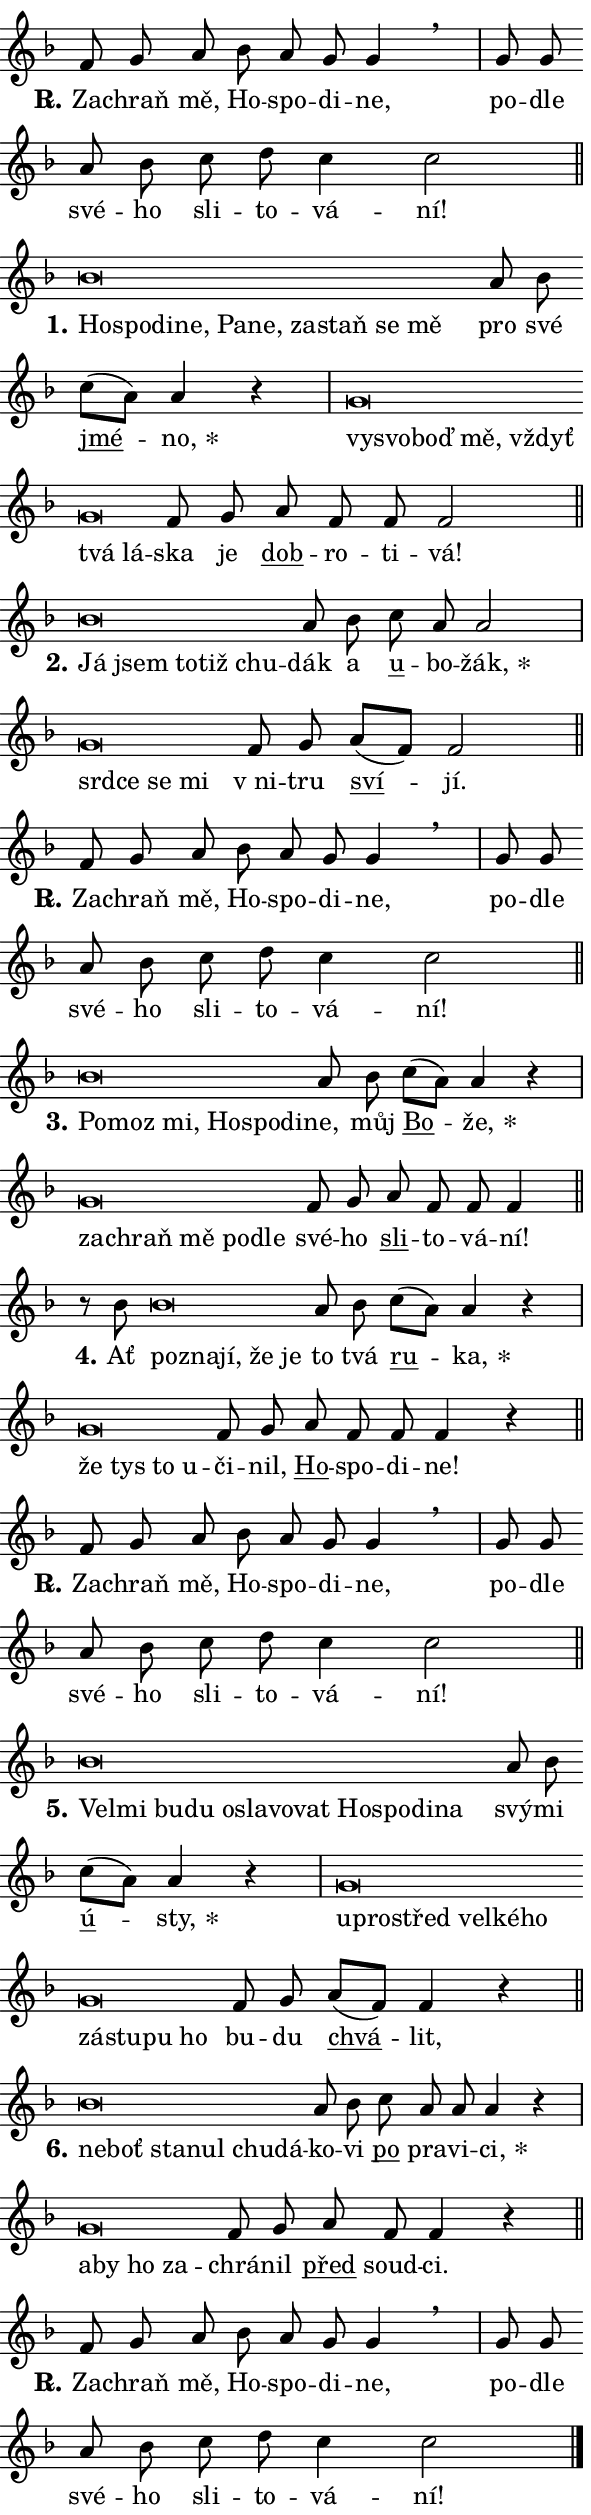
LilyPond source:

\version "2.24.0"
\header { tagline = "" }
\paper {
  indent = 0\cm
  top-margin = 0\cm
  right-margin = 0.13\cm % to fit lyric hyphens
  bottom-margin = 0\cm
  left-margin = 0\cm
  paper-width = 10\cm
  page-breaking = #ly:one-page-breaking
  system-system-spacing.basic-distance = #11
  score-system-spacing.basic-distance = #11
  ragged-last = ##f
}


%% Author: Thomas Morley
%% https://lists.gnu.org/archive/html/lilypond-user/2020-05/msg00002.html
#(define (line-position grob)
"Returns position of @var[grob} in current system:
   @code{'start}, if at first time-step
   @code{'end}, if at last time-step
   @code{'middle} otherwise
"
  (let* ((col (ly:item-get-column grob))
         (ln (ly:grob-object col 'left-neighbor))
         (rn (ly:grob-object col 'right-neighbor))
         (col-to-check-left (if (ly:grob? ln) ln col))
         (col-to-check-right (if (ly:grob? rn) rn col))
         (break-dir-left
           (and
             (ly:grob-property col-to-check-left 'non-musical #f)
             (ly:item-break-dir col-to-check-left)))
         (break-dir-right
           (and
             (ly:grob-property col-to-check-right 'non-musical #f)
             (ly:item-break-dir col-to-check-right))))
        (cond ((eqv? 1 break-dir-left) 'start)
              ((eqv? -1 break-dir-right) 'end)
              (else 'middle))))

#(define (tranparent-at-line-position vctor)
  (lambda (grob)
  "Relying on @code{line-position} select the relevant enry from @var{vctor}.
Used to determine transparency,"
    (case (line-position grob)
      ((end) (not (vector-ref vctor 0)))
      ((middle) (not (vector-ref vctor 1)))
      ((start) (not (vector-ref vctor 2))))))

noteHeadBreakVisibility =
#(define-music-function (break-visibility)(vector?)
"Makes @code{NoteHead}s transparent relying on @var{break-visibility}"
#{
  \override NoteHead.transparent =
    #(tranparent-at-line-position break-visibility)
#})

#(define delete-ledgers-for-transparent-note-heads
  (lambda (grob)
    "Reads whether a @code{NoteHead} is transparent.
If so this @code{NoteHead} is removed from @code{'note-heads} from
@var{grob}, which is supposed to be @code{LedgerLineSpanner}.
As a result ledgers are not printed for this @code{NoteHead}"
    (let* ((nhds-array (ly:grob-object grob 'note-heads))
           (nhds-list
             (if (ly:grob-array? nhds-array)
                 (ly:grob-array->list nhds-array)
                 '()))
           ;; Relies on the transparent-property being done before
           ;; Staff.LedgerLineSpanner.after-line-breaking is executed.
           ;; This is fragile ...
           (to-keep
             (remove
               (lambda (nhd)
                 (ly:grob-property nhd 'transparent #f))
               nhds-list)))
      ;; TODO find a better method to iterate over grob-arrays, similiar
      ;; to filter/remove etc for lists
      ;; For now rebuilt from scratch
      (set! (ly:grob-object grob 'note-heads)  '())
      (for-each
        (lambda (nhd)
          (ly:pointer-group-interface::add-grob grob 'note-heads nhd))
        to-keep))))

squashNotes = {
  \override NoteHead.X-extent = #'(-0.2 . 0.2)
  \override NoteHead.Y-extent = #'(-0.75 . 0)
  \override NoteHead.stencil =
    #(lambda (grob)
       (let ((pos (ly:grob-property grob 'staff-position)))
         (begin
           (if (< pos -7) (display "ERROR: Lower brevis then expected\n") (display ""))
           (if (<= pos -6) ly:text-interface::print ly:note-head::print))))
}
unSquashNotes = {
  \revert NoteHead.X-extent
  \revert NoteHead.Y-extent
  \revert NoteHead.stencil
}

hideNotes = \noteHeadBreakVisibility #begin-of-line-visible
unHideNotes = \noteHeadBreakVisibility #all-visible

% work-around for resetting accidentals
% https://lilypond.org/doc/v2.23/Documentation/notation/displaying-rhythms#unmetered-music
cadenzaMeasure = {
  \cadenzaOff
  \partial 1024 s1024
  \cadenzaOn
}

#(define-markup-command (accent layout props text) (markup?)
  "Underline accented syllable"
  (interpret-markup layout props
    #{\markup \override #'(offset . 4.3) \underline { #text }#}))

responsum = \markup \concat {
  "R" \hspace #-1.05 \path #0.1 #'((moveto 0 0.07) (lineto 0.9 0.8)) \hspace #0.05 "."
}

spaceSize = #0.6828661417322834 % exact space size for TeX Gyre Schola

\layout {
  \context {
    \Staff
    \remove "Time_signature_engraver"
    \override LedgerLineSpanner.after-line-breaking = #delete-ledgers-for-transparent-note-heads
  }
  \context {
    \Lyrics {
      \override LyricSpace.minimum-distance = \spaceSize
      \override LyricText.font-name = #"TeX Gyre Schola"
      \override LyricText.font-size = 1
      \override StanzaNumber.font-name = #"TeX Gyre Schola Bold"
      \override StanzaNumber.font-size = 1
    }
  }
  \context {
    \Score 
    \override NoteHead.text =
      #(lambda (grob) 
        (let ((pos (ly:grob-property grob 'staff-position)))
          #{\markup {
            \combine
              \halign #-0.55 \raise #(if (= pos -6) 0 0.5) \override #'(thickness . 2) \draw-line #'(3.2 . 0)
              \musicglyph "noteheads.sM1"
          }#}))
  }
}

% magnetic-lyrics.ily
%
%   written by
%     Jean Abou Samra <jean@abou-samra.fr>
%     Werner Lemberg <wl@gnu.org>
%
%   adapted by
%     Jiri Hon <jiri.hon@gmail.com>
%
% Version 2022-Apr-15

% https://www.mail-archive.com/lilypond-user@gnu.org/msg149350.html

#(define (Left_hyphen_pointer_engraver context)
   "Collect syllable-hyphen-syllable occurrences in lyrics and store
them in properties.  This engraver only looks to the left.  For
example, if the lyrics input is @code{foo -- bar}, it does the
following.

@itemize @bullet
@item
Set the @code{text} property of the @code{LyricHyphen} grob between
@q{foo} and @q{bar} to @code{foo}.

@item
Set the @code{left-hyphen} property of the @code{LyricText} grob with
text @q{foo} to the @code{LyricHyphen} grob between @q{foo} and
@q{bar}.
@end itemize

Use this auxiliary engraver in combination with the
@code{lyric-@/text::@/apply-@/magnetic-@/offset!} hook."
   (let ((hyphen #f)
         (text #f))
     (make-engraver
      (acknowledgers
       ((lyric-syllable-interface engraver grob source-engraver)
        (set! text grob)))
      (end-acknowledgers
       ((lyric-hyphen-interface engraver grob source-engraver)
        ;(when (not (grob::has-interface grob 'lyric-space-interface))
          (set! hyphen grob)));)
      ((stop-translation-timestep engraver)
       (when (and text hyphen)
         (ly:grob-set-object! text 'left-hyphen hyphen))
       (set! text #f)
       (set! hyphen #f)))))

#(define (lyric-text::apply-magnetic-offset! grob)
   "If the space between two syllables is less than the value in
property @code{LyricText@/.details@/.squash-threshold}, move the right
syllable to the left so that it gets concatenated with the left
syllable.

Use this function as a hook for
@code{LyricText@/.after-@/line-@/breaking} if the
@code{Left_@/hyphen_@/pointer_@/engraver} is active."
   (let ((hyphen (ly:grob-object grob 'left-hyphen #f)))
     (when hyphen
       (let ((left-text (ly:spanner-bound hyphen LEFT)))
         (when (grob::has-interface left-text 'lyric-syllable-interface)
           (let* ((common (ly:grob-common-refpoint grob left-text X))
                  (this-x-ext (ly:grob-extent grob common X))
                  (left-x-ext
                   (begin
                     ;; Trigger magnetism for left-text.
                     (ly:grob-property left-text 'after-line-breaking)
                     (ly:grob-extent left-text common X)))
                  ;; `delta` is the gap width between two syllables.
                  (delta (- (interval-start this-x-ext)
                            (interval-end left-x-ext)))
                  (details (ly:grob-property grob 'details))
                  (threshold (assoc-get 'squash-threshold details 0.2)))
             (when (< delta threshold)
               (let* (;; We have to manipulate the input text so that
                      ;; ligatures crossing syllable boundaries are not
                      ;; disabled.  For languages based on the Latin
                      ;; script this is essentially a beautification.
                      ;; However, for non-Western scripts it can be a
                      ;; necessity.
                      (lt (ly:grob-property left-text 'text))
                      (rt (ly:grob-property grob 'text))
                      (is-space (grob::has-interface hyphen 'lyric-space-interface))
                      (space (if is-space " " ""))
                      (extra-delta (if is-space spaceSize 0))
                      ;; Append new syllable.
                      (ltrt-space (if (and (string? lt) (string? rt))
                                (string-append lt space rt)
                                (make-concat-markup (list lt space rt))))
                      ;; Right-align `ltrt` to the right side.
                      (ltrt-space-markup (grob-interpret-markup
                               grob
                               (make-translate-markup
                                (cons (interval-length this-x-ext) 0)
                                (make-right-align-markup ltrt-space)))))
                 (begin
                   ;; Don't print `left-text`.
                   (ly:grob-set-property! left-text 'stencil #f)
                   ;; Set text and stencil (which holds all collected
                   ;; syllables so far) and shift it to the left.
                   (ly:grob-set-property! grob 'text ltrt-space)
                   (ly:grob-set-property! grob 'stencil ltrt-space-markup)
                   (ly:grob-translate-axis! grob (- (- delta extra-delta)) X))))))))))


#(define (lyric-hyphen::displace-bounds-first grob)
   ;; Make very sure this callback isn't triggered too early.
   (let ((left (ly:spanner-bound grob LEFT))
         (right (ly:spanner-bound grob RIGHT)))
     (ly:grob-property left 'after-line-breaking)
     (ly:grob-property right 'after-line-breaking)
     (ly:lyric-hyphen::print grob)))

squashThreshold = #0.4

\layout {
  \context {
    \Lyrics
    \consists #Left_hyphen_pointer_engraver
    \override LyricText.after-line-breaking =
      #lyric-text::apply-magnetic-offset!
    \override LyricHyphen.stencil = #lyric-hyphen::displace-bounds-first
    \override LyricText.details.squash-threshold = \squashThreshold
    \override LyricHyphen.minimum-distance = 0
    \override LyricHyphen.minimum-length = \squashThreshold
  }
}

squashText = \override LyricText.details.squash-threshold = 9999
unSquashText = \override LyricText.details.squash-threshold = \squashThreshold

leftText = \override LyricText.self-alignment-X = #LEFT
unLeftText = \revert LyricText.self-alignment-X

starOffset = #(lambda (grob) 
                (let ((x_offset (ly:self-alignment-interface::aligned-on-x-parent grob)))
                  (if (= x_offset 0) 0 (+ x_offset 1.2))))

star = #(define-music-function (syllable)(string?)
"Append star separator at the end of a syllable"
#{
  \once \override LyricText.X-offset = #starOffset
  \lyricmode { \markup {
    #syllable
    \override #'((font-name . "TeX Gyre Schola Bold")) \hspace #0.2 \lower #0.65 \larger "*"
  } }
#})

starAccent = #(define-music-function (syllable)(string?)
"Append star separator at the end of a syllable and make accent"
#{
  \once \override LyricText.X-offset = #starOffset
  \lyricmode { \markup {
    \accent #syllable
    \override #'((font-name . "TeX Gyre Schola Bold")) \hspace #0.2 \lower #0.65 \larger "*"
  } }
#})

breath = #(define-music-function (syllable)(string?)
"Append breathing indicator at the end of a syllable"
#{
  \lyricmode { \markup { #syllable "+" } }
#})

optionalBreath = #(define-music-function (syllable)(string?)
"Append optional breathing indicator at the end of a syllable"
#{
  \lyricmode { \markup { #syllable "(+)" } }
#})


\score {
    <<
        \new Voice = "melody" { \cadenzaOn \key f \major \relative { f'8 g a bes a g g4 \breathe \cadenzaMeasure \bar "|" g8 g \bar "" a bes \bar "" c d c4 c2 \cadenzaMeasure \bar "||" \break } }
        \new Lyrics \lyricsto "melody" { \lyricmode { \set stanza = \responsum
Za -- chraň mě, Ho -- spo -- di -- ne, po -- dle své -- ho sli -- to -- vá -- ní! } }
    >>
    \layout {}
}

\score {
    <<
        \new Voice = "melody" { \cadenzaOn \key f \major \relative { \squashNotes bes'\breve*1/16 \hideNotes \breve*1/16 \bar "" \breve*1/16 \bar "" \breve*1/16 \bar "" \breve*1/16 \bar "" \breve*1/16 \bar "" \breve*1/16 \bar "" \breve*1/16 \bar "" \breve*1/16 \breve*1/16 \bar "" \unHideNotes \unSquashNotes a8 bes \bar "" c[( a)] a4 r \cadenzaMeasure \bar "|" \squashNotes g\breve*1/16 \hideNotes \breve*1/16 \bar "" \breve*1/16 \bar "" \breve*1/16 \bar "" \breve*1/16 \bar "" \breve*1/16 \breve*1/16 \bar "" \unHideNotes \unSquashNotes f8 g \bar "" a f f f2 \cadenzaMeasure \bar "||" \break } }
        \new Lyrics \lyricsto "melody" { \lyricmode { \set stanza = "1."
\leftText Ho -- \squashText spo -- di -- ne, Pa -- ne, za -- staň se mě \unLeftText \unSquashText pro své \markup \accent jmé -- \star no, \leftText vy -- \squashText svo -- boď mě, vždyť tvá lá -- \unLeftText \unSquashText ska je \markup \accent dob -- ro -- ti -- vá! } }
    >>
    \layout {}
}

\score {
    <<
        \new Voice = "melody" { \cadenzaOn \key f \major \relative { \squashNotes bes'\breve*1/16 \hideNotes \breve*1/16 \bar "" \breve*1/16 \bar "" \breve*1/16 \breve*1/16 \bar "" \unHideNotes \unSquashNotes a8 bes \bar "" c a a2 \cadenzaMeasure \bar "|" \squashNotes g\breve*1/16 \hideNotes \breve*1/16 \bar "" \breve*1/16 \breve*1/16 \bar "" \unHideNotes \unSquashNotes f8 g \bar "" a[( f)] f2 \cadenzaMeasure \bar "||" \break } }
        \new Lyrics \lyricsto "melody" { \lyricmode { \set stanza = "2."
\leftText Já \squashText jsem to -- tiž chu -- \unLeftText \unSquashText dák a \markup \accent u -- bo -- \star žák, \leftText srd -- \squashText ce se mi \unLeftText \unSquashText "v ni" -- tru \markup \accent sví -- jí. } }
    >>
    \layout {}
}

\score {
    <<
        \new Voice = "melody" { \cadenzaOn \key f \major \relative { f'8 g a bes a g g4 \breathe \cadenzaMeasure \bar "|" g8 g \bar "" a bes \bar "" c d c4 c2 \cadenzaMeasure \bar "||" \break } }
        \new Lyrics \lyricsto "melody" { \lyricmode { \set stanza = \responsum
Za -- chraň mě, Ho -- spo -- di -- ne, po -- dle své -- ho sli -- to -- vá -- ní! } }
    >>
    \layout {}
}

\score {
    <<
        \new Voice = "melody" { \cadenzaOn \key f \major \relative { \squashNotes bes'\breve*1/16 \hideNotes \breve*1/16 \bar "" \breve*1/16 \bar "" \breve*1/16 \bar "" \breve*1/16 \breve*1/16 \bar "" \unHideNotes \unSquashNotes a8 bes \bar "" c[( a)] a4 r \cadenzaMeasure \bar "|" \squashNotes g\breve*1/16 \hideNotes \breve*1/16 \bar "" \breve*1/16 \bar "" \breve*1/16 \breve*1/16 \bar "" \unHideNotes \unSquashNotes f8 g \bar "" a f f f4 \cadenzaMeasure \bar "||" \break } }
        \new Lyrics \lyricsto "melody" { \lyricmode { \set stanza = "3."
\leftText Po -- \squashText moz mi, Ho -- spo -- di -- \unLeftText \unSquashText ne, můj \markup \accent Bo -- \star že, \leftText za -- \squashText chraň mě po -- dle \unLeftText \unSquashText své -- ho \markup \accent sli -- to -- vá -- ní! } }
    >>
    \layout {}
}

\score {
    <<
        \new Voice = "melody" { \cadenzaOn \key f \major \relative { r8 bes'8 \squashNotes bes\breve*1/16 \hideNotes \breve*1/16 \bar "" \breve*1/16 \bar "" \breve*1/16 \breve*1/16 \bar "" \unHideNotes \unSquashNotes a8 bes \bar "" c[( a)] a4 r \cadenzaMeasure \bar "|" \squashNotes g\breve*1/16 \hideNotes \breve*1/16 \bar "" \breve*1/16 \breve*1/16 \bar "" \unHideNotes \unSquashNotes f8 g \bar "" a f f f4 r \cadenzaMeasure \bar "||" \break } }
        \new Lyrics \lyricsto "melody" { \lyricmode { \set stanza = "4."
Ať \leftText po -- \squashText zna -- jí, že je \unLeftText \unSquashText to tvá \markup \accent ru -- \star ka, \leftText že \squashText tys to u -- \unLeftText \unSquashText či -- nil, \markup \accent Ho -- spo -- di -- ne! } }
    >>
    \layout {}
}

\score {
    <<
        \new Voice = "melody" { \cadenzaOn \key f \major \relative { f'8 g a bes a g g4 \breathe \cadenzaMeasure \bar "|" g8 g \bar "" a bes \bar "" c d c4 c2 \cadenzaMeasure \bar "||" \break } }
        \new Lyrics \lyricsto "melody" { \lyricmode { \set stanza = \responsum
Za -- chraň mě, Ho -- spo -- di -- ne, po -- dle své -- ho sli -- to -- vá -- ní! } }
    >>
    \layout {}
}

\score {
    <<
        \new Voice = "melody" { \cadenzaOn \key f \major \relative { \squashNotes bes'\breve*1/16 \hideNotes \breve*1/16 \bar "" \breve*1/16 \bar "" \breve*1/16 \bar "" \breve*1/16 \bar "" \breve*1/16 \bar "" \breve*1/16 \bar "" \breve*1/16 \bar "" \breve*1/16 \bar "" \breve*1/16 \bar "" \breve*1/16 \breve*1/16 \bar "" \unHideNotes \unSquashNotes a8 bes \bar "" c[( a)] a4 r \cadenzaMeasure \bar "|" \squashNotes g\breve*1/16 \hideNotes \breve*1/16 \bar "" \breve*1/16 \bar "" \breve*1/16 \bar "" \breve*1/16 \bar "" \breve*1/16 \bar "" \breve*1/16 \bar "" \breve*1/16 \bar "" \breve*1/16 \breve*1/16 \bar "" \unHideNotes \unSquashNotes f8 g \bar "" a[( f)] f4 r \cadenzaMeasure \bar "||" \break } }
        \new Lyrics \lyricsto "melody" { \lyricmode { \set stanza = "5."
\leftText Vel -- \squashText mi bu -- du o -- sla -- vo -- vat Ho -- spo -- di -- na \unLeftText \unSquashText svý -- mi \markup \accent ú -- \star sty, \leftText u -- \squashText pro -- střed vel -- ké -- ho zá -- stu -- pu ho \unLeftText \unSquashText bu -- du \markup \accent chvá -- lit, } }
    >>
    \layout {}
}

\score {
    <<
        \new Voice = "melody" { \cadenzaOn \key f \major \relative { \squashNotes bes'\breve*1/16 \hideNotes \breve*1/16 \bar "" \breve*1/16 \bar "" \breve*1/16 \bar "" \breve*1/16 \breve*1/16 \bar "" \unHideNotes \unSquashNotes a8 bes \bar "" c a a a4 r \cadenzaMeasure \bar "|" \squashNotes g\breve*1/16 \hideNotes \breve*1/16 \bar "" \breve*1/16 \breve*1/16 \bar "" \unHideNotes \unSquashNotes f8 g \bar "" a f f4 r \cadenzaMeasure \bar "||" \break } }
        \new Lyrics \lyricsto "melody" { \lyricmode { \set stanza = "6."
\leftText ne -- \squashText boť sta -- nul chu -- dá -- \unLeftText \unSquashText ko -- vi \markup \accent po pra -- vi -- \star ci, \leftText a -- \squashText by ho za -- \unLeftText \unSquashText chrá -- nil \markup \accent před soud -- ci. } }
    >>
    \layout {}
}

\score {
    <<
        \new Voice = "melody" { \cadenzaOn \key f \major \relative { f'8 g a bes a g g4 \breathe \cadenzaMeasure \bar "|" g8 g \bar "" a bes \bar "" c d c4 c2 \cadenzaMeasure \bar "||" \break } \bar "|." }
        \new Lyrics \lyricsto "melody" { \lyricmode { \set stanza = \responsum
Za -- chraň mě, Ho -- spo -- di -- ne, po -- dle své -- ho sli -- to -- vá -- ní! } }
    >>
    \layout {}
}
